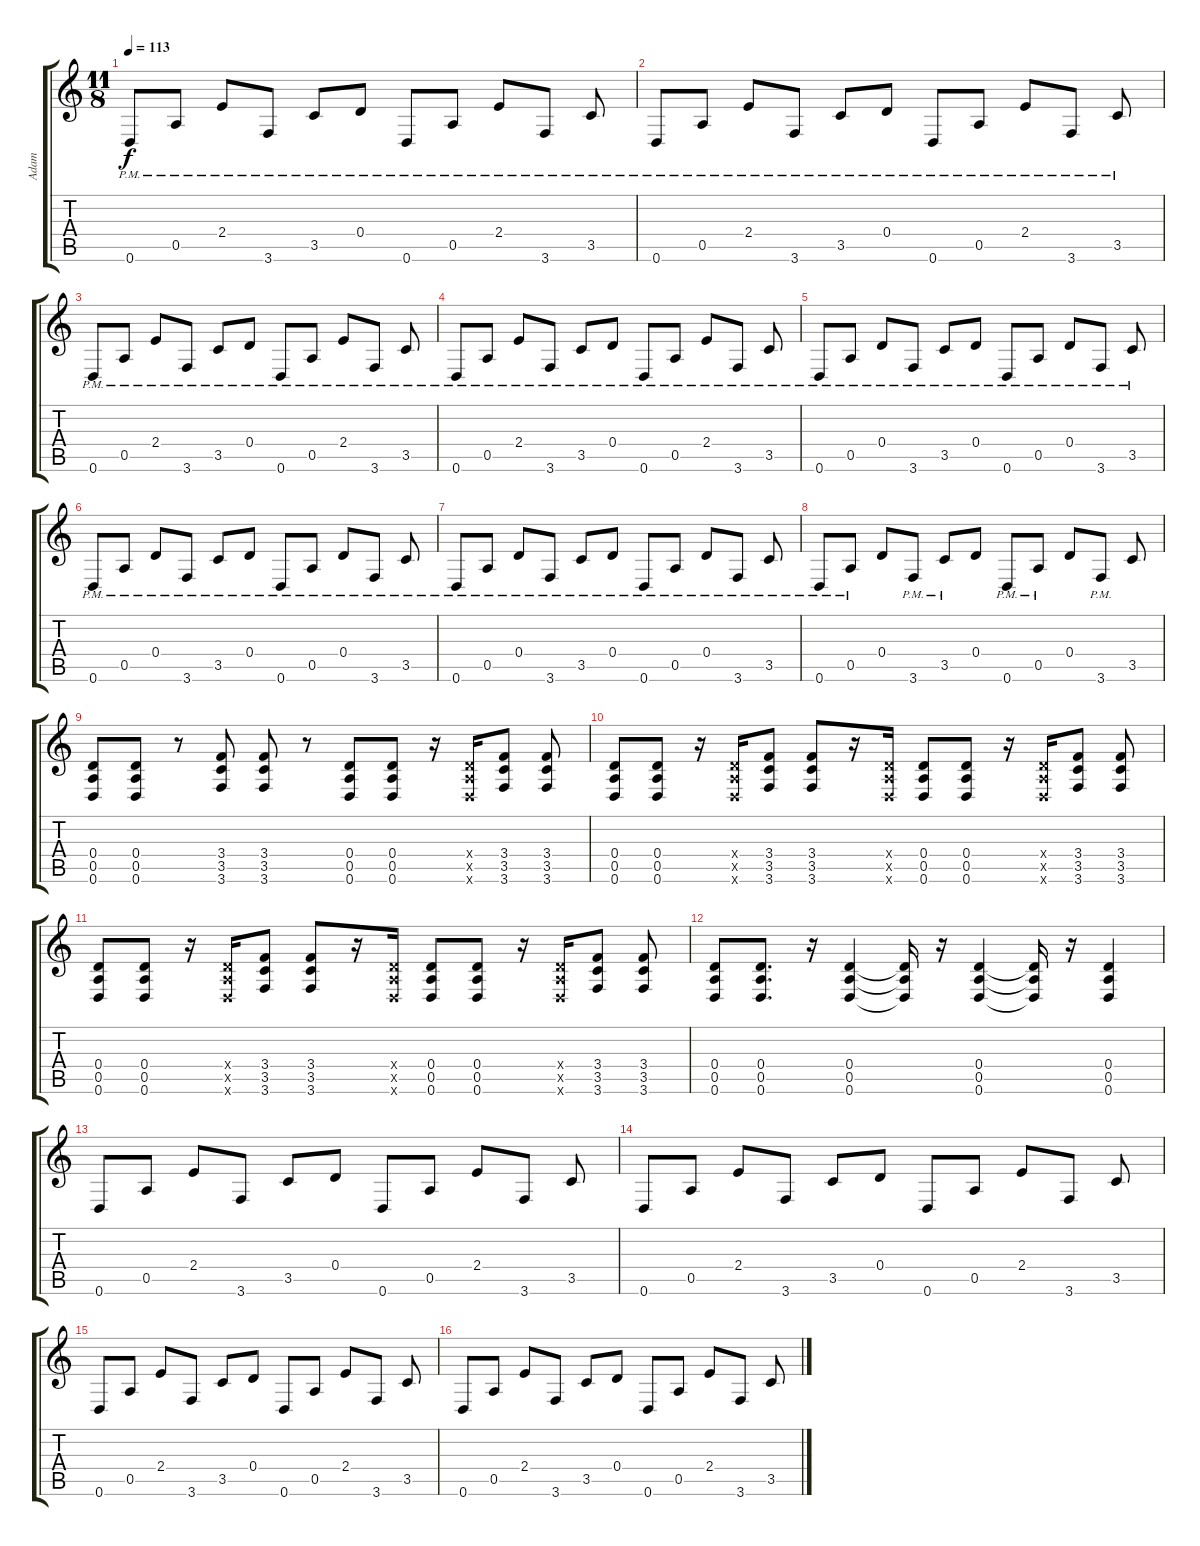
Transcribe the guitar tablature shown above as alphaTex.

\track ("Adam" "Adam") {instrument distortionguitar}
\staff {score tabs}
\tuning (E4 B3 G3 D3 A2 D2) {hide}
\ts (11 8)
\tempo 113
\clef g2
\ks c
0.6{pm}.8{dy f} 0.5{pm}.8 2.4{pm}.8 3.6{pm}.8 3.5{pm}.8 0.4{pm}.8 0.6{pm}.8 0.5{pm}.8 2.4{pm}.8 3.6{pm}.8 3.5{pm}.8 |
0.6{pm}.8 0.5{pm}.8 2.4{pm}.8 3.6{pm}.8 3.5{pm}.8 0.4{pm}.8 0.6{pm}.8 0.5{pm}.8 2.4{pm}.8 3.6{pm}.8 3.5{pm}.8 |
0.6{pm}.8 0.5{pm}.8 2.4{pm}.8 3.6{pm}.8 3.5{pm}.8 0.4{pm}.8 0.6{pm}.8 0.5{pm}.8 2.4{pm}.8 3.6{pm}.8 3.5{pm}.8 |
0.6{pm}.8 0.5{pm}.8 2.4{pm}.8 3.6{pm}.8 3.5{pm}.8 0.4{pm}.8 0.6{pm}.8 0.5{pm}.8 2.4{pm}.8 3.6{pm}.8 3.5{pm}.8 |
0.6{pm}.8 0.5{pm}.8 0.4{pm}.8 3.6{pm}.8 3.5{pm}.8 0.4{pm}.8 0.6{pm}.8 0.5{pm}.8 0.4{pm}.8 3.6{pm}.8 3.5{pm}.8 |
0.6{pm}.8 0.5{pm}.8 0.4{pm}.8 3.6{pm}.8 3.5{pm}.8 0.4{pm}.8 0.6{pm}.8 0.5{pm}.8 0.4{pm}.8 3.6{pm}.8 3.5{pm}.8 |
0.6{pm}.8 0.5{pm}.8 0.4{pm}.8 3.6{pm}.8 3.5{pm}.8 0.4{pm}.8 0.6{pm}.8 0.5{pm}.8 0.4{pm}.8 3.6{pm}.8 3.5{pm}.8 |
0.6{pm}.8 0.5{pm}.8 0.4.8 3.6{pm}.8 3.5{pm}.8 0.4.8 0.6{pm}.8 0.5{pm}.8 0.4.8 3.6{pm}.8 3.5.8 |
(0.4 0.5 0.6).8 (0.4 0.5 0.6).8 r.8 (3.4 3.5 3.6).8 (3.4 3.5 3.6).8 r.8 (0.4 0.5 0.6).8 (0.4 0.5 0.6).8 r.16 (0.4{x} 0.5{x} 0.6{x}).16 (3.4 3.5 3.6).8 (3.4 3.5 3.6).8 |
(0.4 0.5 0.6).8 (0.4 0.5 0.6).8 r.16 (0.4{x} 0.5{x} 0.6{x}).16 (3.4 3.5 3.6).8 (3.4 3.5 3.6).8 r.16 (0.4{x} 0.5{x} 0.6{x}).16 (0.4 0.5 0.6).8 (0.4 0.5 0.6).8 r.16 (0.4{x} 0.5{x} 0.6{x}).16 (3.4 3.5 3.6).8 (3.4 3.5 3.6).8 |
(0.4 0.5 0.6).8 (0.4 0.5 0.6).8 r.16 (0.4{x} 0.5{x} 0.6{x}).16 (3.4 3.5 3.6).8 (3.4 3.5 3.6).8 r.16 (0.4{x} 0.5{x} 0.6{x}).16 (0.4 0.5 0.6).8 (0.4 0.5 0.6).8 r.16 (0.4{x} 0.5{x} 0.6{x}).16 (3.4 3.5 3.6).8 (3.4 3.5 3.6).8 |
(0.4 0.5 0.6).8 (0.4 0.5 0.6).8{d} r.16 (0.4 0.5 0.6).4 (0.4{t} 0.5{t} 0.6{t}).16 r.16 (0.4 0.5 0.6).4 (0.4{t} 0.5{t} 0.6{t}).16 r.16 (0.4 0.5 0.6).4 |
0.6.8 0.5.8 2.4.8 3.6.8 3.5.8 0.4.8 0.6.8 0.5.8 2.4.8 3.6.8 3.5.8 |
0.6.8 0.5.8 2.4.8 3.6.8 3.5.8 0.4.8 0.6.8 0.5.8 2.4.8 3.6.8 3.5.8 |
0.6.8 0.5.8 2.4.8 3.6.8 3.5.8 0.4.8 0.6.8 0.5.8 2.4.8 3.6.8 3.5.8 |
0.6.8 0.5.8 2.4.8 3.6.8 3.5.8 0.4.8 0.6.8 0.5.8 2.4.8 3.6.8 3.5.8
